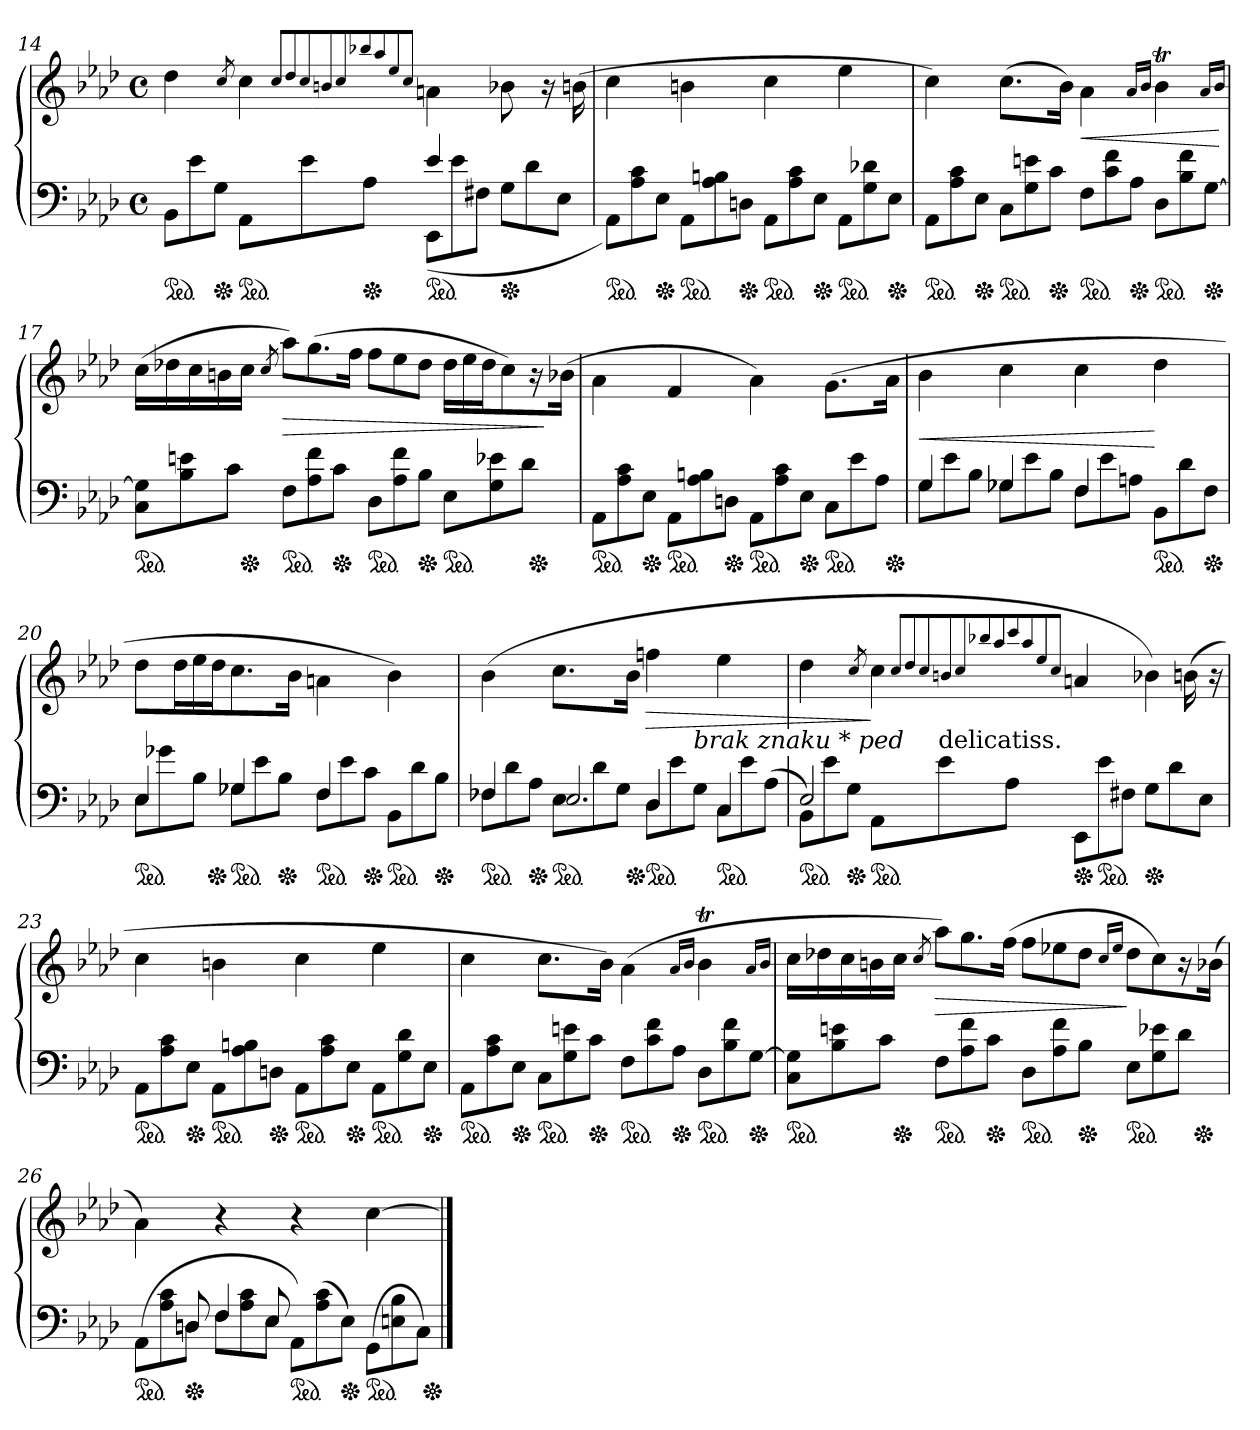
**kern	**kern	**dynam
*part1	*part1	*part1
*staff2	*staff1	*staff1/2
*clefF4	*clefG2	*
*k[b-e-a-d-]	*k[b-e-a-d-]	*
*M4/4	*M4/4	*
*met(c)	*met(c)	*
=14	=14	=14
*^	*	*
*	*Xtuplet	*	*
*ped	*	*	*
2ryy	12BB-L	4dd-	.
.	12e-	.	.
*Xped	*	*	*
.	12GJ	.	.
.	.	8qcc/	.
*ped	*	*	*
.	12AA-L	4cc	.
.	12e-	.	.
*Xped	*	*	*
.	12A-J	.	.
.	.	8qcc/L	.
.	.	8qdd-/	.
.	.	8qcc/	.
.	.	8qbn/	.
.	.	8qcc/	.
.	.	8qbb-X/	.
.	.	8qaa-/	.
.	.	8qee-/	.
.	.	8qcc/J	.
!LO:TX:a:t=nuta e w złym miejscu	!	!	!
*ped	*	*	*
4e-	(12EE-L	4an\	.
.	12e-	.	.
.	12F#XJ	.	.
!LO:TX:a:t=brak bemola	!	!	!
*Xped	*	*	*
4ryy	12GL	8b-X	.
.	12d-	.	.
.	.	16r	.
.	12E-J	.	.
.	.	(>16bn	.
*v	*v	*	*
=15	=15	=15
*ped	*	*
12AA-L)	4cc	.
12A- 12c	.	.
*Xped	*	*
12E-J	.	.
*ped	*	*
12AA-L	4bn	.
12A- 12Bn	.	.
*Xped	*	*
12DnJ	.	.
*ped	*	*
12AA-L	4cc	.
12A- 12c	.	.
*Xped	*	*
12E-J	.	.
*ped	*	*
12AA-L	4ee-	.
12G 12d-X	.	.
*Xped	*	*
12E-J	.	.
=16	=16	=16
*ped	*	*
12AA-L	4cc)	.
12A- 12c	.	.
*Xped	*	*
12E-J	.	.
*ped	*	*
12CL	(>8.ccL	.
12G 12en	.	.
*Xped	*	*
12cJ	.	.
.	16b-Jk)	.
*ped	*	*
12FL	4a-\	<
12c 12f	.	.
*Xped	*	*
12A-J	.	.
.	16qa-/LL	.
.	16qb-/JJ	.
*ped	*	*
12D-L	4b-T	.
12B- 12f	.	.
*Xped	*	*
[12GJ	.	.
.	16qa-/LL	.
.	16qb-/JJ	.
.	.	[
=17	=17	=17
*	*Xtuplet	*
*ped	*	*
12C 12G]L	(>20ccTTTLL	.
.	20dd-	.
12B- 12en	.	.
.	20cc	.
.	20bn	.
12cJ	.	.
*Xped	*	*
.	20ccJJ	.
.	8qcc/	.
*ped	*	*
12FL	12aa-L)	>
12A- 12f	(>12.gg	.
*Xped	*	*
12cJ	.	.
.	24ffJk	.
*ped	*	*
12D-L	12ffL	.
12A- 12f	12ee-	.
*Xped	*	*
12B-J	12dd-J	.
*ped	*	*
12E-L	28dd-LL	.
.	28ee-	.
.	28dd-J	.
12G 12e-X	.	.
.	14cc)	.
12d-J	.	.
*Xped	*	*
.	28r	.
.	(28b-XJk	]
=18	=18	=18
*ped	*	*
12AA-L	4a-\	.
12A- 12c	.	.
*Xped	*	*
12E-J	.	.
*ped	*	*
12AA-L	4f	.
12A- 12Bn	.	.
*Xped	*	*
12DnJ	.	.
*ped	*	*
12AA-L	4a-\)	.
12A- 12c	.	.
*Xped	*	*
12E-J	.	.
*ped	*	*
12CL	(8.g\L	.
12e-	.	.
12A-J	.	.
*Xped	*	*
.	16a-Jk	.
=19	=19	=19
*^	*	*
12G\L	4G/	4b-	<
12e-	.	.	.
12B-J	.	.	.
12G-X\L	4G-X/	4cc	.
12e-	.	.	.
12B-J	.	.	.
12F\L	4F/	4cc	.
12e-	.	.	.
12AnJ	.	.	.
*ped	*	*	*
4ryy	12BB-L	4dd-	[
.	12d-	.	.
*Xped	*	*	*
.	12FJ	.	.
=20	=20	=20	=20
*ped	*	*	*
12E-\L	4E-/	8dd-L	.
12g-X	.	.	.
.	.	24dd-L	.
12B-J	.	24ee-	.
*Xped	*	*	*
.	.	24dd-J	.
*ped	*	*	*
12G-X\L	4G-X/	8.cc	.
12e-	.	.	.
*Xped	*	*	*
12B-J	.	.	.
.	.	16b-Jk	.
*ped	*	*	*
12F\L	4F/	4an\	.
12e-	.	.	.
*Xped	*	*	*
12cJ	.	.	.
*ped	*	*	*
4ryy	12BB-L	4b-)	.
.	12d-	.	.
*Xped	*	*	*
.	12B-J	.	.
=21	=21	=21	=21
*	*^	*	*
*ped	*	*	*	*
12F-X\L	4F-X/	2ryy	(4b-	.
12d-	.	.	.	.
*Xped	*	*	*	*
12A-J	.	.	.	.
*ped	*	*	*	*
12E-\L	2.E-/	.	8.ccL	.
12d-	.	.	.	.
12GJ	.	.	.	.
*Xped	*	*	*	*
.	.	.	16b-Jk	.
!LO:TX:a:i:t=przesunięcie nut C i D	!	!	!	!
*ped	*	*	*	*
12D-\L	.	4D-/	4ffn	>
12e-	.	.	.	.
!LO:TX:a:i:t=brak znaku * ped	!	!	!	!
12GJ	.	.	.	.
*ped	*	*	*	*
12C\L	.	4C/	4ee-	.
12e-	.	.	.	.
(12A-J	.	.	.	.
*	*v	*v	*	*
=22	=22	=22	=22
*ped	*	*	*
2E-	12BB-L)	4dd-	.
.	12e-	.	.
*Xped	*	*	*
.	12GJ	.	.
.	.	8qcc/	.
*ped	*	*	*
.	12AA-L	4cc	]
!	!LO:TX:a:t=delicatiss.	!	!
.	12e-	.	.
.	12A-J	.	.
.	.	8qcc/L	.
.	.	8qdd-/	.
.	.	8qcc/	.
.	.	8qbn/	.
.	.	8qcc/	.
.	.	8qbb-X/	.
.	.	8qaa-/	.
.	.	8qccc/	.
.	.	8qaa-/	.
.	.	8qee-/	.
.	.	8qcc/J	.
*Xped	*	*	*
4ryy	12EE-L	4an	.
*ped	*	*	*
.	12e-	.	.
.	12F#XJ	.	.
!LO:TX:a:t=brak bemola	!	!	!
!	!	!LO:N:vis=4	!
*Xped	*	*	*
4ryy	12GL	8b-X)	.
.	12d-	.	.
.	.	(16bn	.
.	12E-J	.	.
.	.	16r	.
*v	*v	*	*
=23	=23	=23
*ped	*	*
12AA-L	4cc	.
12A- 12c	.	.
*Xped	*	*
12E-J	.	.
*ped	*	*
12AA-L	4bn	.
12A- 12Bn	.	.
*Xped	*	*
12DnJ	.	.
*ped	*	*
12AA-L	4cc	.
12A- 12c	.	.
*Xped	*	*
12E-J	.	.
*ped	*	*
12AA-L	4ee-	.
12G 12d-	.	.
*Xped	*	*
12E-J	.	.
=24	=24	=24
*ped	*	*
12AA-L	4cc	.
12A- 12c	.	.
*Xped	*	*
12E-J	.	.
*ped	*	*
12CL	8.ccL	.
12G 12en	.	.
*Xped	*	*
12cJ	.	.
.	16b-Jk)	.
*ped	*	*
12FL	(>4a-\	.
12c 12f	.	.
*Xped	*	*
12A-J	.	.
.	16qa-/LL	.
.	16qb-/JJ	.
*ped	*	*
12D-L	4b-T	.
12B- 12f	.	.
*Xped	*	*
[12GJ	.	.
.	16qa-/LL	.
.	16qb-/JJ	.
=25	=25	=25
*ped	*	*
12C 12G]L	20ccTTTLL	.
.	20dd-	.
12B- 12en	.	.
.	20cc	.
.	20bn	.
12cJ	.	.
*Xped	*	*
.	20ccJJ	.
.	8qcc/	.
*ped	*	*
12FL	12aa-L)	>
12A- 12f	12.gg	.
*Xped	*	*
12cJ	.	.
.	(24ffJk	.
*ped	*	*
12D-L	12ffL	.
12A- 12f	12ee-X	.
*Xped	*	*
12B-J	12dd-J	.
.	16qcc/LL	.
.	16qee-/JJ	.
*ped	*	*
12E-L	12dd-L	]
12G 12e-X	12cc)	.
12d-J	24r	.
*Xped	*	*
.	(>24b-XJk	.
=26	=26	=26
*^	*	*
*ped	*	*	*
6ryy	(>12AA-L	4a-\)	.
.	12A- 12c	.	.
*Xped	*	*	*
12Dn	12DnJ	.	.
6F	12FL	4r	.
.	12A- 12c	.	.
12E-	12E-J	.	.
*ped	*	*	*
2ryy	12AA-L)	4r	.
.	(>12A- 12c	.	.
*Xped	*	*	*
.	12E-J)	.	.
*ped	*	*	*
.	(>12GG\L	[4cc	.
.	12En 12B-	.	.
.	12CJ)	.	.
*Xped	*	*	*
*v	*v	*	*
==	==	==
*-	*-	*-
